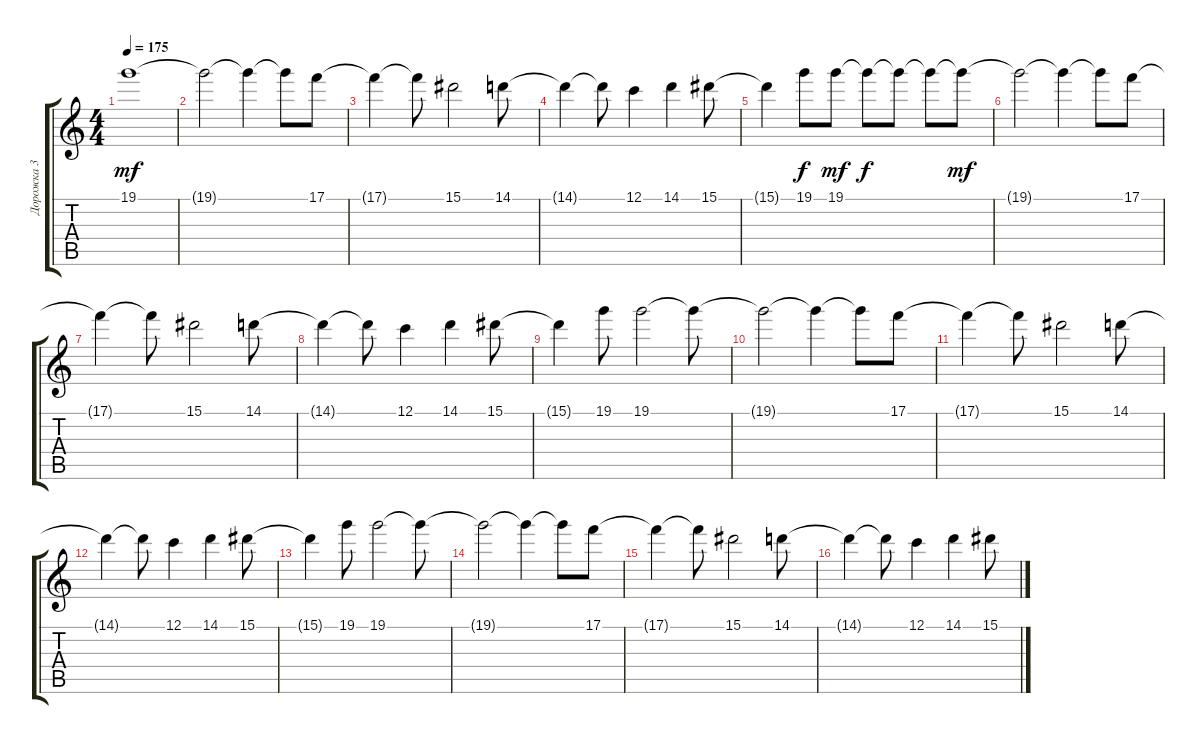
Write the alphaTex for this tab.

\track ("Дорожка 3" "Дорожка 3") {instrument distortionguitar}
\staff {score tabs}
\tuning (C4 G3 Eb3 Bb2 F2 C2) {hide}
\ts (4 4)
\tempo 175
\clef g2
\ks c
19.1.1{dy mf volume 15} |
19.1{t}.2 19.1{t}.4 19.1{t}.8 17.1.8 |
17.1{t}.4 17.1{t}.8 15.1.2 14.1.8 |
14.1{t}.4 14.1{t}.8 12.1.4 14.1.4 15.1.8 |
15.1{t}.4 19.1.8{dy f} 19.1.8{dy mf} 19.1{t}.8{dy f} 19.1{t}.8 19.1{t}.8 19.1{t}.8{dy mf} |
19.1{t}.2 19.1{t}.4 19.1{t}.8 17.1.8 |
17.1{t}.4 17.1{t}.8 15.1.2 14.1.8 |
14.1{t}.4 14.1{t}.8 12.1.4 14.1.4 15.1.8 |
15.1{t}.4 19.1.8 19.1.2{volume 9} 19.1{t}.8 |
19.1{t}.2 19.1{t}.4 19.1{t}.8 17.1.8 |
17.1{t}.4 17.1{t}.8 15.1.2 14.1.8 |
14.1{t}.4 14.1{t}.8 12.1.4 14.1.4 15.1.8 |
15.1{t}.4 19.1.8 19.1.2{volume 5} 19.1{t}.8 |
19.1{t}.2 19.1{t}.4 19.1{t}.8 17.1.8 |
17.1{t}.4 17.1{t}.8 15.1.2 14.1.8 |
14.1{t}.4 14.1{t}.8 12.1.4 14.1.4 15.1.8
